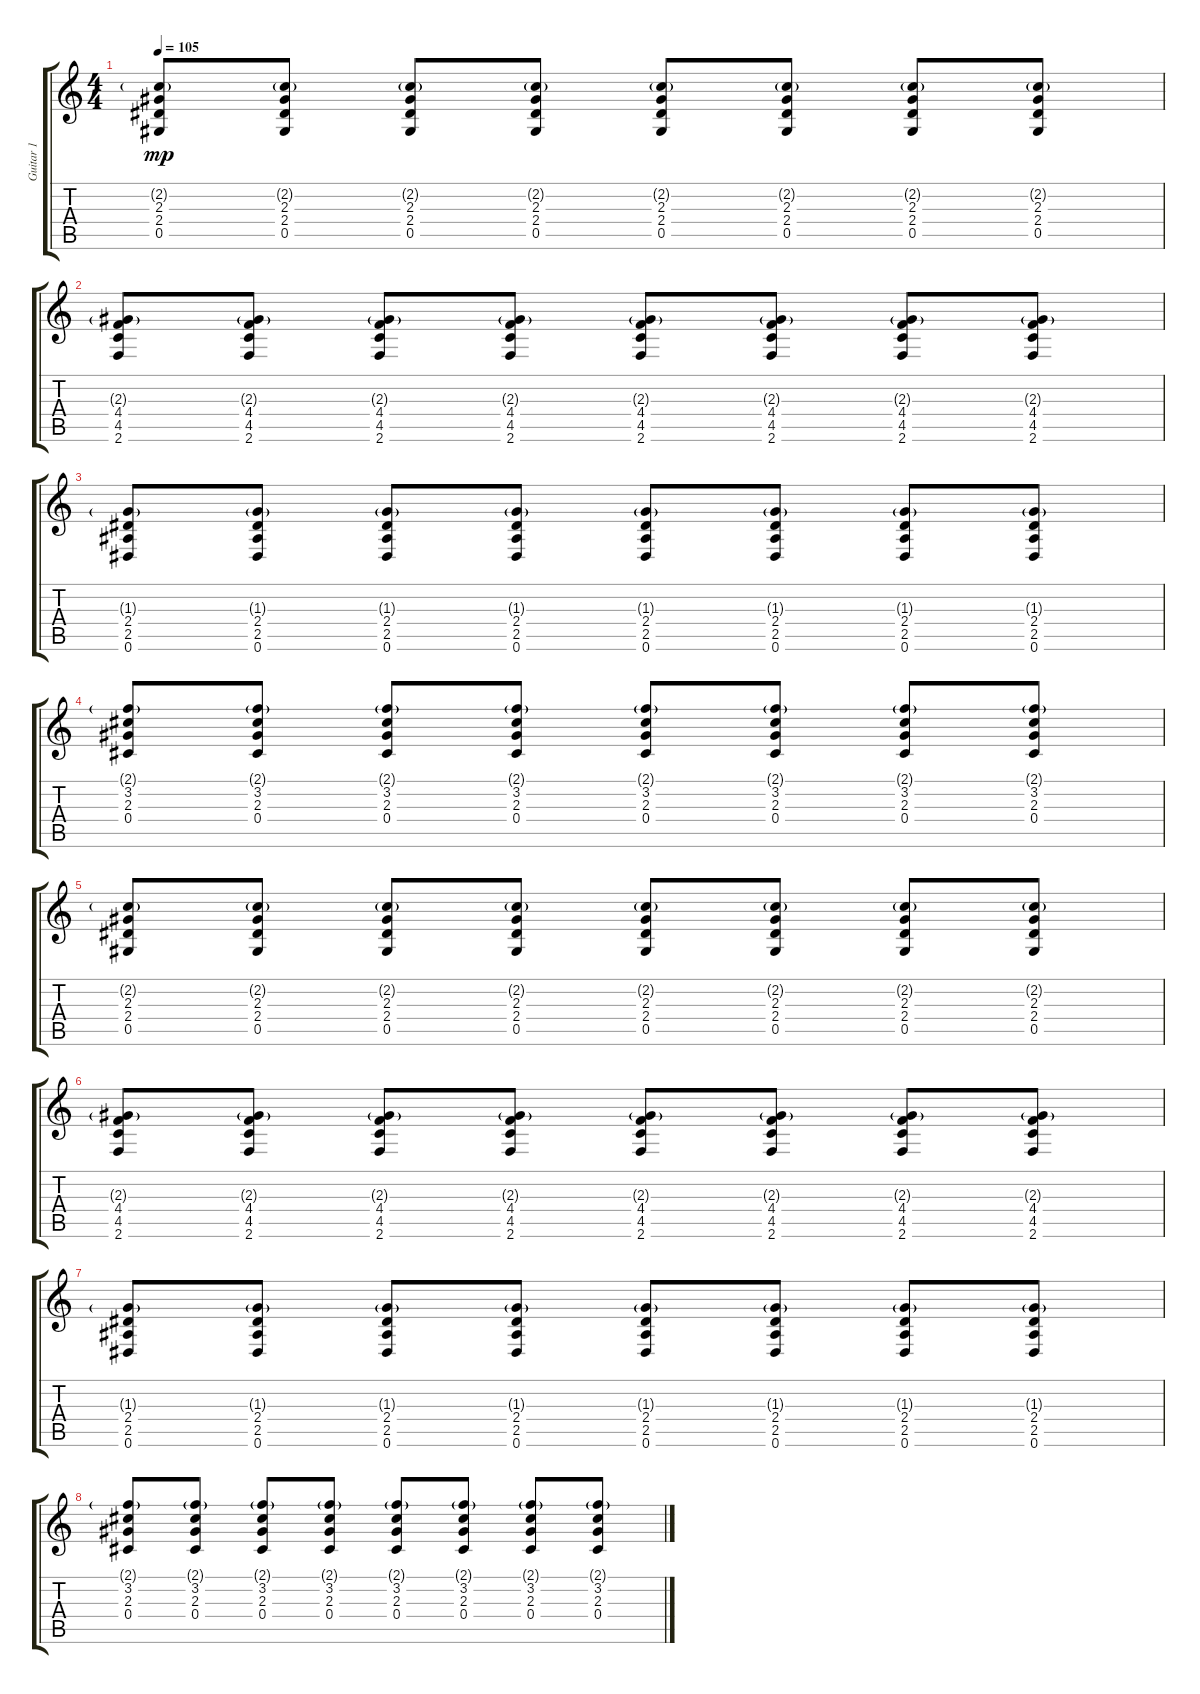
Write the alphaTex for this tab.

\track ("Guitar 1" "Guitar 1") {instrument distortionguitar}
\staff {score tabs}
\tuning (Eb4 Bb3 Gb3 Db3 Ab2 Eb2) {hide}
\ts (4 4)
\tempo 105
\clef g2
\ks c
(2.2{g} 2.3 2.4 0.5).8{dy mp} (2.2{g} 2.3 2.4 0.5).8 (2.2{g} 2.3 2.4 0.5).8 (2.2{g} 2.3 2.4 0.5).8 (2.2{g} 2.3 2.4 0.5).8 (2.2{g} 2.3 2.4 0.5).8 (2.2{g} 2.3 2.4 0.5).8 (2.2{g} 2.3 2.4 0.5).8 |
(2.3{g} 4.4 4.5 2.6).8 (2.3{g} 4.4 4.5 2.6).8 (2.3{g} 4.4 4.5 2.6).8 (2.3{g} 4.4 4.5 2.6).8 (2.3{g} 4.4 4.5 2.6).8 (2.3{g} 4.4 4.5 2.6).8 (2.3{g} 4.4 4.5 2.6).8 (2.3{g} 4.4 4.5 2.6).8 |
(1.3{g} 2.4 2.5 0.6).8 (1.3{g} 2.4 2.5 0.6).8 (1.3{g} 2.4 2.5 0.6).8 (1.3{g} 2.4 2.5 0.6).8 (1.3{g} 2.4 2.5 0.6).8 (1.3{g} 2.4 2.5 0.6).8 (1.3{g} 2.4 2.5 0.6).8 (1.3{g} 2.4 2.5 0.6).8 |
(2.1{g} 3.2 2.3 0.4).8 (2.1{g} 3.2 2.3 0.4).8 (2.1{g} 3.2 2.3 0.4).8 (2.1{g} 3.2 2.3 0.4).8 (2.1{g} 3.2 2.3 0.4).8 (2.1{g} 3.2 2.3 0.4).8 (2.1{g} 3.2 2.3 0.4).8 (2.1{g} 3.2 2.3 0.4).8 |
(2.2{g} 2.3 2.4 0.5).8 (2.2{g} 2.3 2.4 0.5).8 (2.2{g} 2.3 2.4 0.5).8 (2.2{g} 2.3 2.4 0.5).8 (2.2{g} 2.3 2.4 0.5).8 (2.2{g} 2.3 2.4 0.5).8 (2.2{g} 2.3 2.4 0.5).8 (2.2{g} 2.3 2.4 0.5).8 |
(2.3{g} 4.4 4.5 2.6).8 (2.3{g} 4.4 4.5 2.6).8 (2.3{g} 4.4 4.5 2.6).8 (2.3{g} 4.4 4.5 2.6).8 (2.3{g} 4.4 4.5 2.6).8 (2.3{g} 4.4 4.5 2.6).8 (2.3{g} 4.4 4.5 2.6).8 (2.3{g} 4.4 4.5 2.6).8 |
(1.3{g} 2.4 2.5 0.6).8 (1.3{g} 2.4 2.5 0.6).8 (1.3{g} 2.4 2.5 0.6).8 (1.3{g} 2.4 2.5 0.6).8 (1.3{g} 2.4 2.5 0.6).8 (1.3{g} 2.4 2.5 0.6).8 (1.3{g} 2.4 2.5 0.6).8 (1.3{g} 2.4 2.5 0.6).8 |
(2.1{g} 3.2 2.3 0.4).8 (2.1{g} 3.2 2.3 0.4).8 (2.1{g} 3.2 2.3 0.4).8 (2.1{g} 3.2 2.3 0.4).8 (2.1{g} 3.2 2.3 0.4).8 (2.1{g} 3.2 2.3 0.4).8 (2.1{g} 3.2 2.3 0.4).8 (2.1{g} 3.2 2.3 0.4).8
